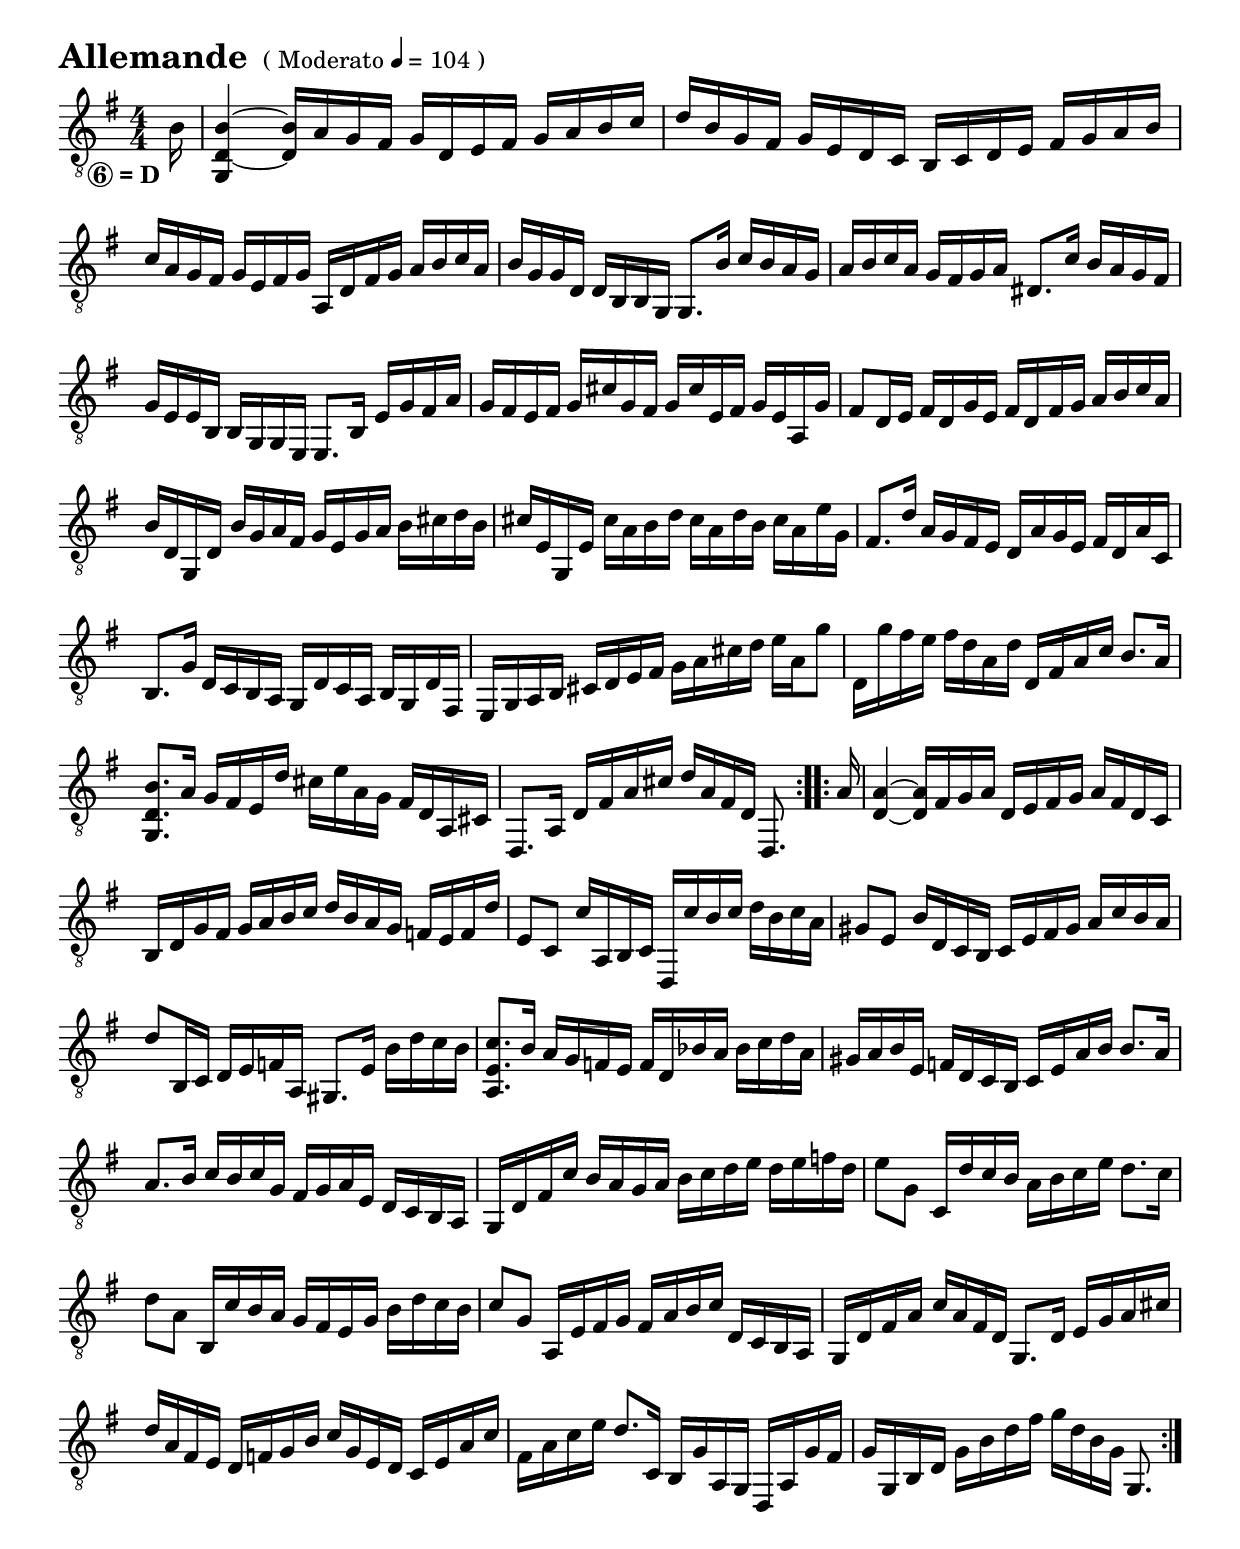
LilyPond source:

% This file is part of "Cello Suite in G-major BWV 1007" project
% Copyright on the terms of Creative Commons Legal Code CC0 1.0 Universal license
% Authors: Martyna Danysz (martynadanysz@gmail.com) and Tomasz Bojczuk (seelook@gmail.com)

\version "2.20.0"

\language "deutsch"


\include "global.ly"
\include "paper.ly"

#(set-global-staff-size 21)


%\header {
% title = \markup  \center-column { \fontsize #3 {"Cello Suite in G-major BWV 1007" } "Sarabande" " "}
%composer = \markup \center-column { "Johan Sebastian Bach" " " }
%}


\score {
  \header {
    piece = \markup {
      \bold { \fontsize #3 "Allemande " }
      \concat {"( Moderato " \smaller \smaller \general-align #Y #DOWN \note #"4" #1 " = 104 )" }
    }
  }
  \new Staff {
    \set Staff.midiInstrument="acoustic guitar (nylon)"
    \override Staff.NoteCollision #'merge-differently-headed = ##t
    \override Staff.NoteCollision #'merge-differently-dotted = ##t
    \override Staff.Stem #'length-fraction = #1.2
    \time 4/4
    \key g \major
    \clef "G_8"
    \relative c' {
      \partial 16
      \repeat volta 2 {
        \once \override TextScript #'extra-offset = #'(-7 . 2)
        h16_\SCORDATURE |
        <g, d' h'>4 ~ <d' h'>16 a'16 g16 fis16 g16 d16 e16 fis16 g16 a16 h16 c16 | % 3
        d16 h16 g16 fis16 g16 e16 d16 c16 h16 c16 d16 e16 fis16 g16 a16 h16
        | % 4
        c16 a16 g16 fis16 g16 e16 fis16 g16 a,16 d16 fis16 g16 a16 h16 c16 a16
        | % 5
        h16 g16 g16 d16 d16 h16 h16 g16 g8. h'16 c16 h16 a16 g16 | % 6
        a16 h16 c16 a16 g16 fis16 g16 a16 dis,8. c'16 h16 a16 g16 fis16 | % 7
        g16 e16 e16 h16 h16 g16 g16 e16 e8. h'16 e16 g16 fis16 a16 | % 8
        g16 fis16 e16 fis16 g16 cis16 g16 fis16 g16 cis16 e,16 fis16 g16 e16
        a,16 g'16 | % 9
        fis8 d16 e16 fis16 d16 g16 e16 fis16 d16 fis16 g16 a16 h16 c16 a16 |
        h16 d,16 g,16 d'16 h'16 g16 a16 fis16 g16 e16 g16 a16 h16 cis16 d16
        h16 | % 11
        cis16 e,16 g,16 e'16 cis'16 a16 h16 d16 cis16 a16 d16 h16 cis16 a16
        e'16 g,16 | % 12
        fis8. d'16 a16 g16 fis16 e16 d16 a'16 g16 e16 fis16 d16 a'16 c,16 | % 13
        h8. g'16 d16 c16 h16 a16 g16 d'16 c16 a16 h16 g16 d'16 fis,16 | % 14
        e16 g16 a16 h16 cis16 d16 e16 fis16 g16 a16 cis16 d16 e16 a,16 g'8 | % 15
        d,16 g'16 fis16 e16 fis16 d16 a16 d16 d,16 fis16 a16 c16 h8. a16 | % 16
        <g, d' h'>8. a'16 g16 fis16 e16 d'16 cis16 e16 a,16 g16 fis16 d16 a16 cis16 | % 17
        d,8. a'16 d16 fis16 a16 cis16 d16 a16 fis16 d16 d,8.
      }
      \repeat volta 2 {
        a''16 | % 19
        <d, a'>4 ~ q16 fis16 g16 a16 d,16 e16 fis16 g16 a16 fis16 d16 c16 |

        h16 d16 g16 fis16 g16 a16 h16 c16 d16 h16 a16 g16 f16 e16 f16 d'16 | % 21
        e,8 c8 c'16 a,16 h16 c16 d,16 c''16 h16 c16 d16 h16 c16 a16 | % 22
        gis8 e8 h'16 d,16 c16 h16 c16 e16 fis16 gis16 a16 c16 h16 a16 | % 23
        d8 h,16 c16 d16 e16 f16 a,16 gis8. e'16 h'16 d16 c16 h16 | % 24
        <a, e' c'>8. h'16 a16 g16 f16 e16 f16 d16 b'16 a16 b16 c16 d16 a16 | % 25
        gis16 a16 h16 e,16 f16 d16 c16 h16 c16 e16 a16 h16 h8. a16 | % 26
        a8. h16 c16 h16 c16 g16 fis16 g16 a16 e16 d16 c16 h16 a16 | % 27
        g16 d'16 fis16 c'16 h16 a16 g16 a16 h16 c16 d16 e16 d16 e16 f16 d16
        | % 28
        e8 g,8 c,16 d'16 c16 h16 a16 h16 c16 e16 d8. c16 | % 29
        d8 a8 h,16 c'16 h16 a16 g16 fis16 e16 g16 h16 d16 c16 h16 |
        c8 g8 a,16 e'16 fis16 g16 fis16 a16 h16 c16 d,16 c16 h16 a16 | % 31
        g16 d'16 fis16 a16 c16 a16 fis16 d16 g,8. d'16 e16 g16 a16 cis16 | % 32
        d16 a16 fis16 e16 d16 f16 g16 h16 c16 g16 e16 d16 c16 e16 a16 c16 | % 33
        fis,16 a16 c16 e16 d8. c,16 h16 g'16 a,16 g16 d16 a'16 g'16 fis16 | % 34
        g16 g,16 h16 d16 g16 h16 d16 fis16 g16 d16 h16 g16 g,8.
      }

      %\bar ":|."
    }

  }

  \midi {
    \context {
      \Score
      tempoWholesPerMinute = #(ly:make-moment 104 4)
    }
  }
  \layout {
    %ragged-last = ##t
  }

}




